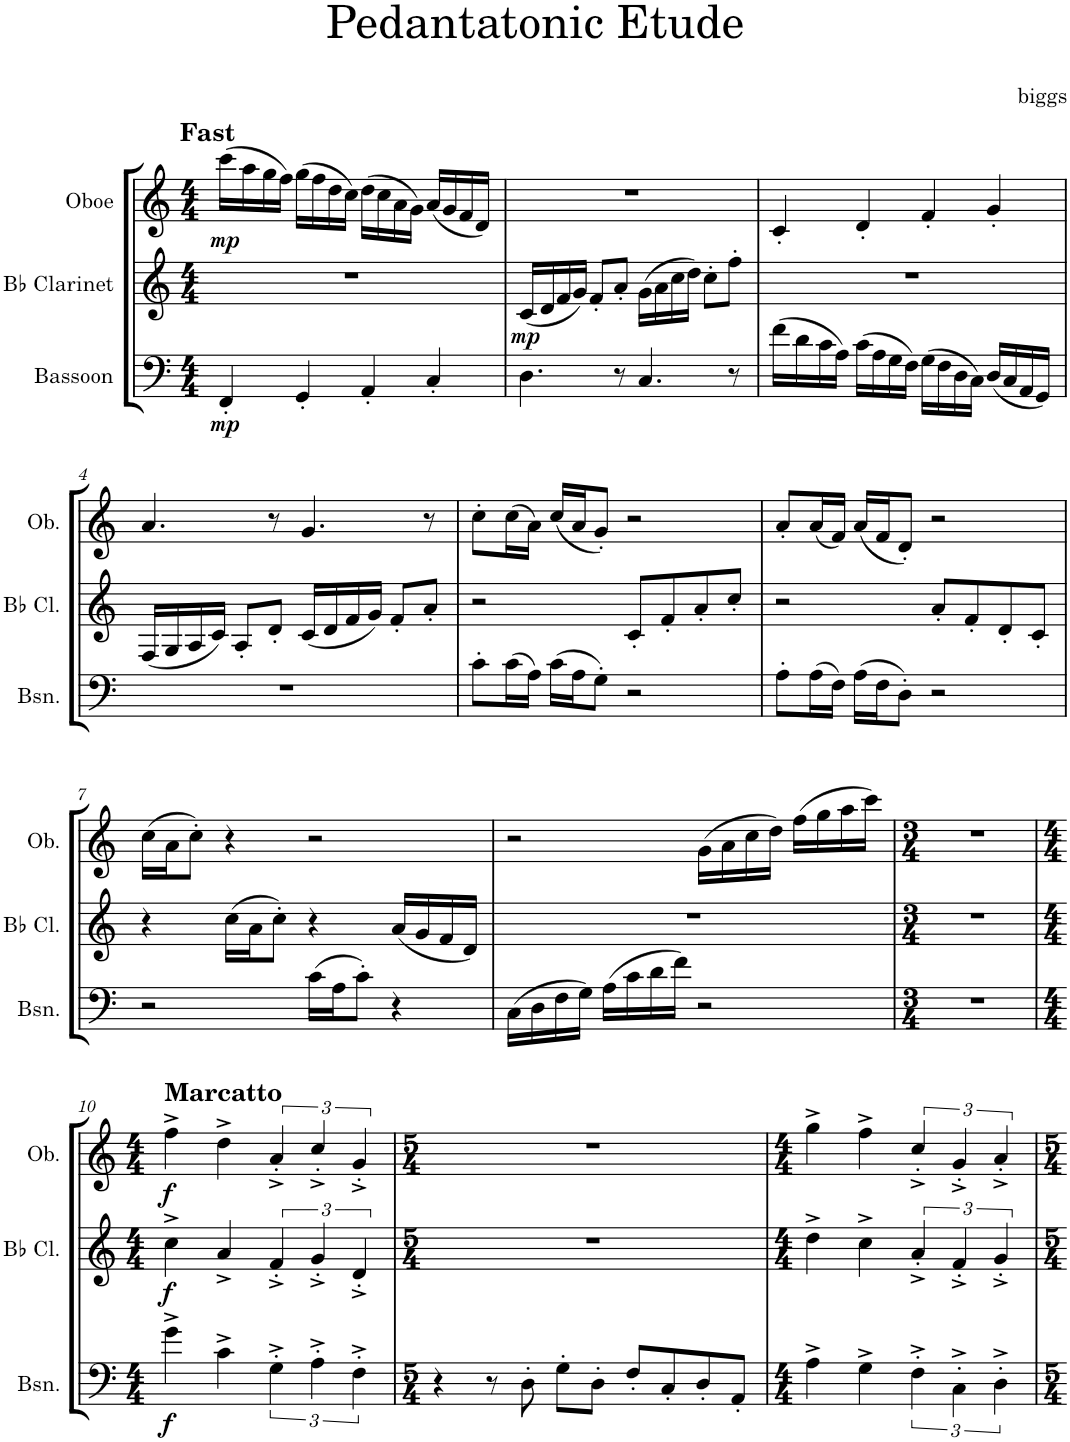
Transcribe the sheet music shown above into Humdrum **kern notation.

**kern	**dynam	**kern	**dynam	**kern	**dynam
*part3	*part3	*part2	*part2	*part1	*part1
*staff3	*staff3	*staff2	*staff2	*staff1	*staff1
*I"Bassoon	*	*I"Bb Clarinet	*	*I"Oboe	*
*I'Bsn.	*	*I'Bb Cl.	*	*I'Ob.	*
*clefF4	*	*clefG2	*	*clefG2	*
*	*	*ITrd1c2	*	*	*
*k[]	*	*k[]	*	*k[]	*
*M4/4	*	*M4/4	*	*M4/4	*
=1	=1	=1	=1	=1	=1
!	!	!	!	!LO:TX:a:B:t=Fast	!
!	!LO:DY:b	!	!	!	!LO:DY:b
4FF'/	mp	1r	.	(16ccc\LL	mp
.	.	.	.	16aa\	.
.	.	.	.	16gg\	.
.	.	.	.	16ff\JJ)	.
4GG'/	.	.	.	(16gg\LL	.
.	.	.	.	16ff\	.
.	.	.	.	16dd\	.
.	.	.	.	16cc\JJ)	.
4AA'/	.	.	.	(16dd\LL	.
.	.	.	.	16cc\	.
.	.	.	.	16a\	.
.	.	.	.	16g\JJ)	.
4C'/	.	.	.	(16a/LL	.
.	.	.	.	16g/	.
.	.	.	.	16f/	.
.	.	.	.	16d/JJ)	.
=2	=2	=2	=2	=2	=2
!	!	!	!LO:DY:b	!	!
4.D\	.	(16c/LL	mp	1r	.
.	.	16d/	.	.	.
.	.	16f/	.	.	.
.	.	16g/JJ)	.	.	.
.	.	8f'/L	.	.	.
8r	.	8a'/J	.	.	.
4.C/	.	(16g\LL	.	.	.
.	.	16a\	.	.	.
.	.	16cc\	.	.	.
.	.	16dd\JJ)	.	.	.
.	.	8cc'\L	.	.	.
8r	.	8ff'\J	.	.	.
=3	=3	=3	=3	=3	=3
(16f\LL	.	1r	.	4c'/	.
16d\	.	.	.	.	.
16c\	.	.	.	.	.
16A\JJ)	.	.	.	.	.
(16c\LL	.	.	.	4d'/	.
16A\	.	.	.	.	.
16G\	.	.	.	.	.
16F\JJ)	.	.	.	.	.
(16G\LL	.	.	.	4f'/	.
16F\	.	.	.	.	.
16D\	.	.	.	.	.
16C\JJ)	.	.	.	.	.
(16D/LL	.	.	.	4g'/	.
16C/	.	.	.	.	.
16AA/	.	.	.	.	.
16GG/JJ)	.	.	.	.	.
!!LO:LB:g=z
=4	=4	=4	=4	=4	=4
1r	.	(16F/LL	.	4.a/	.
.	.	16G/	.	.	.
.	.	16A/	.	.	.
.	.	16c/JJ)	.	.	.
.	.	8A'/L	.	.	.
.	.	8d'/J	.	8r	.
.	.	(16c/LL	.	4.g/	.
.	.	16d/	.	.	.
.	.	16f/	.	.	.
.	.	16g/JJ)	.	.	.
.	.	8f'/L	.	.	.
.	.	8a'/J	.	8r	.
=5	=5	=5	=5	=5	=5
8c'\L	.	2r	.	8cc'\L	.
(16c\L	.	.	.	(16cc\L	.
16A\JJ)	.	.	.	16a\JJ)	.
(16c\LL	.	.	.	(16cc/LL	.
16A\J	.	.	.	16a/J	.
8G'\J)	.	.	.	8g'/J)	.
2r	.	8c'/L	.	2r	.
.	.	8f'/	.	.	.
.	.	8a'/	.	.	.
.	.	8cc'/J	.	.	.
=6	=6	=6	=6	=6	=6
8A'\L	.	2r	.	8a'/L	.
(16A\L	.	.	.	(16a/L	.
16F\JJ)	.	.	.	16f/JJ)	.
(16A\LL	.	.	.	(16a/LL	.
16F\J	.	.	.	16f/J	.
8D'\J)	.	.	.	8d'/J)	.
2r	.	8a'/L	.	2r	.
.	.	8f'/	.	.	.
.	.	8d'/	.	.	.
.	.	8c'/J	.	.	.
!!LO:LB:g=z
=7	=7	=7	=7	=7	=7
2r	.	4r	.	(16cc\LL	.
.	.	.	.	16a\J	.
.	.	.	.	8cc'\J)	.
.	.	(16cc\LL	.	4r	.
.	.	16a\J	.	.	.
.	.	8cc'\J)	.	.	.
(16c\LL	.	4r	.	2r	.
16A\J	.	.	.	.	.
8c'\J)	.	.	.	.	.
4r	.	(16a/LL	.	.	.
.	.	16g/	.	.	.
.	.	16f/	.	.	.
.	.	16d/JJ)	.	.	.
=8	=8	=8	=8	=8	=8
(16C\LL	.	1r	.	2r	.
16D\	.	.	.	.	.
16F\	.	.	.	.	.
16G\JJ)	.	.	.	.	.
(16A\LL	.	.	.	.	.
16c\	.	.	.	.	.
16d\	.	.	.	.	.
16f\JJ)	.	.	.	.	.
2r	.	.	.	(16g\LL	.
.	.	.	.	16a\	.
.	.	.	.	16cc\	.
.	.	.	.	16dd\JJ)	.
.	.	.	.	(16ff\LL	.
.	.	.	.	16gg\	.
.	.	.	.	16aa\	.
.	.	.	.	16ccc\JJ)	.
=9	=9	=9	=9	=9	=9
*M3/4	*	*M3/4	*	*M3/4	*
2.r	.	2.r	.	2.r	.
!!LO:LB:g=z
=10	=10	=10	=10	=10	=10
*M4/4	*	*M4/4	*	*M4/4	*
!	!	!	!	!LO:TX:a:B:t=Marcatto	!
!	!LO:DY:b	!	!LO:DY:b	!	!LO:DY:b
4g^\	f	4cc^\	f	4ff^\	f
4c^\	.	4a^/	.	4dd^\	.
6G'^\	.	6f'^/	.	6a'^/	.
6A'^\	.	6g'^/	.	6cc'^/	.
6F'^\	.	6d'^/	.	6g'^/	.
=11	=11	=11	=11	=11	=11
*M5/4	*	*M5/4	*	*M5/4	*
4r	.	4%5r	.	4%5r	.
8r	.	.	.	.	.
8D'\	.	.	.	.	.
8G'\L	.	.	.	.	.
8D'\J	.	.	.	.	.
8F'/L	.	.	.	.	.
8C'/	.	.	.	.	.
8D'/	.	.	.	.	.
8AA'/J	.	.	.	.	.
=12	=12	=12	=12	=12	=12
*M4/4	*	*M4/4	*	*M4/4	*
4A^\	.	4dd^\	.	4gg^\	.
4G^\	.	4cc^\	.	4ff^\	.
6F'^\	.	6a'^/	.	6cc'^/	.
6C'^\	.	6f'^/	.	6g'^/	.
6D'^\	.	6g'^/	.	6a'^/	.
=	=	=	=	=	=
*-	*-	*-	*-	*-	*-
